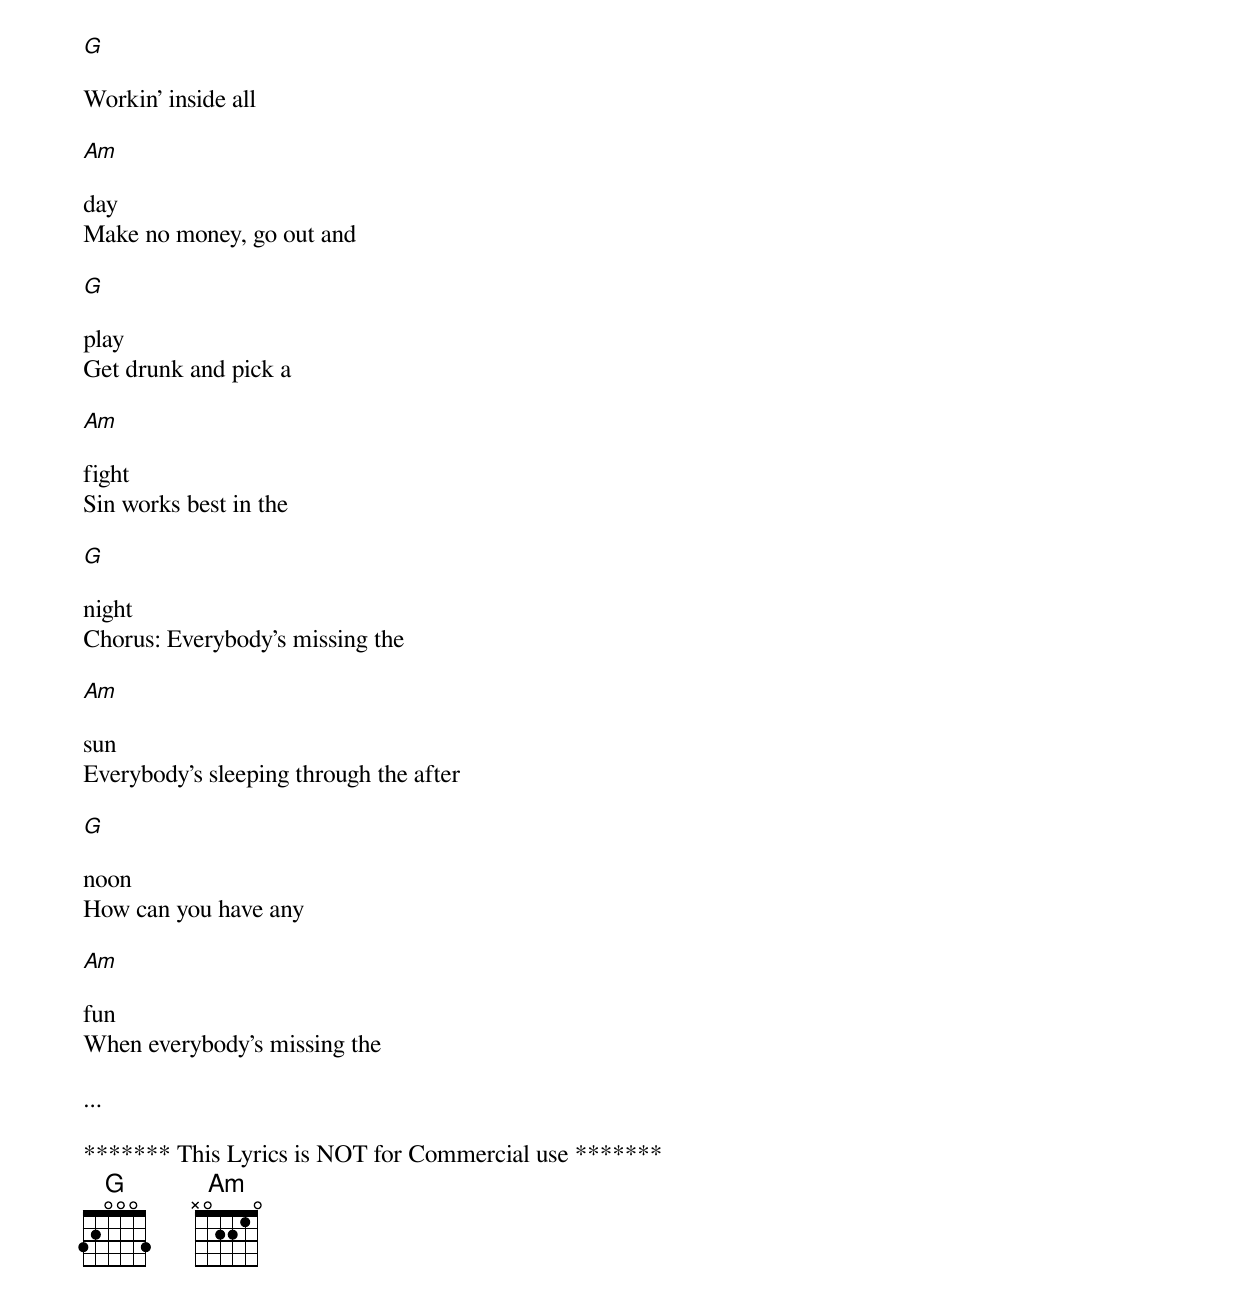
[G]

Workin' inside all

[Am]

day
Make no money, go out and

[G]

play
Get drunk and pick a

[Am]

fight
Sin works best in the

[G]

night
Chorus: Everybody's missing the

[Am]

sun
Everybody's sleeping through the after

[G]

noon
How can you have any

[Am]

fun
When everybody's missing the

...

******* This Lyrics is NOT for Commercial use *******
